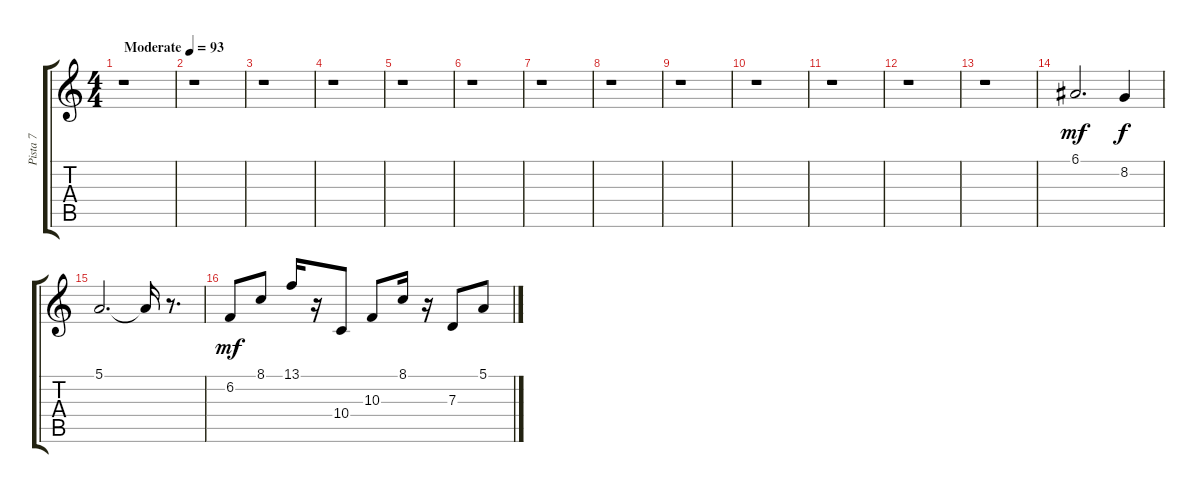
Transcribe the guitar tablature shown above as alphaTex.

\track ("Pista 7" "Pista 7") {instrument electricpiano1}
\staff {score tabs}
\tuning (E4 B3 G3 D3 A2 E2) {hide}
\ts (4 4)
\tempo (93 "Moderate")
\clef g2
\ks c
r.1{dy mf instrument electricpiano1} |
r.1 |
r.1 |
r.1 |
r.1 |
r.1 |
r.1 |
r.1 |
r.1 |
r.1 |
r.1 |
r.1 |
r.1 |
6.1.2{d} 8.2.4{dy f} |
5.1.2{d} 5.1{t}.16 r.8{d} |
6.2.8{dy mf} 8.1.8 13.1.16 r.16 10.4.8 10.3.8 8.1.16 r.16 7.3.8 5.1.8
